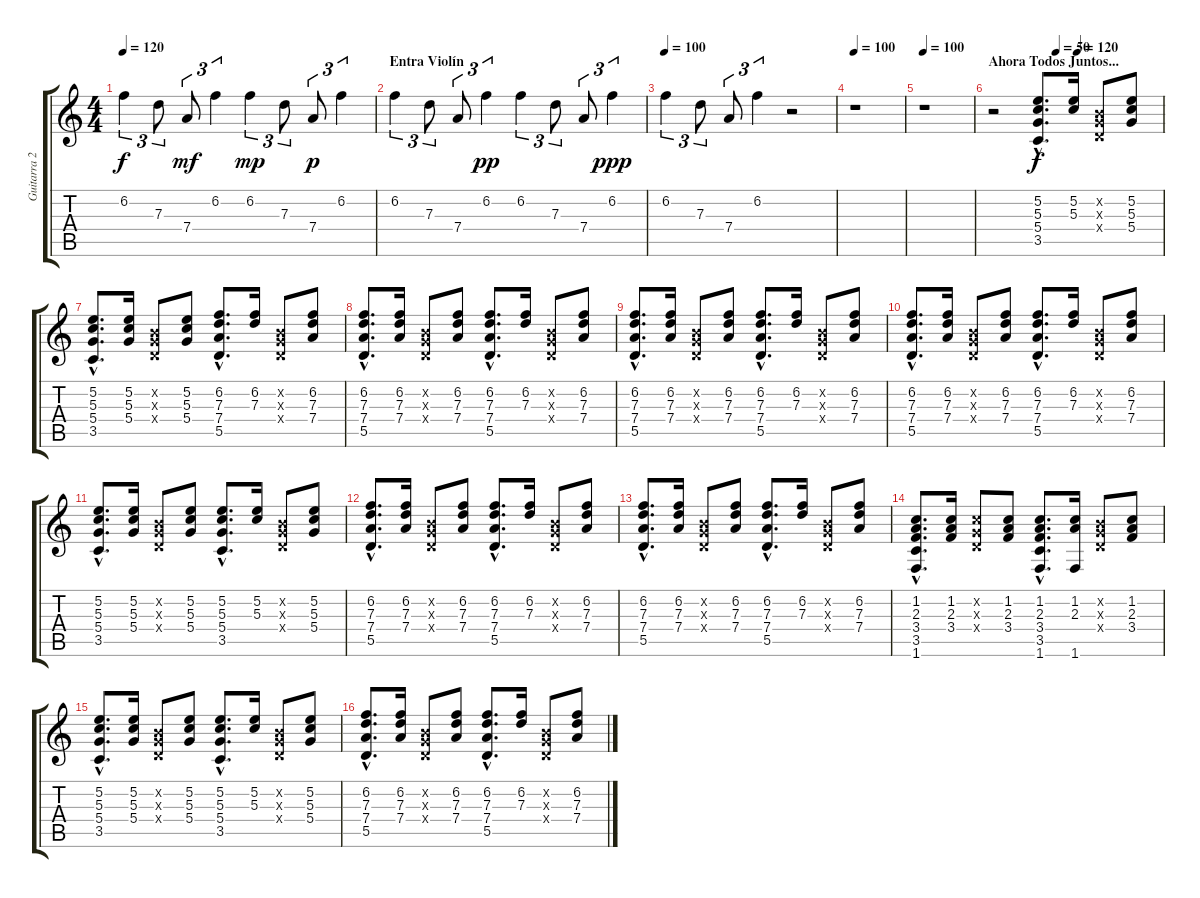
\track ("Guitarra 2 - Frank" "Guitarra 2") {instrument electricguitarclean}
\staff {score tabs}
\tuning (E4 B3 G3 D3 A2 E2) {hide}
\ts (4 4)
\tempo 120
\clef g2
\ks c
6.2.4{tu (3 2) dy f} 7.3.8{tu (3 2)} 7.4.8{tu (3 2) dy mf} 6.2.4{tu (3 2)} 6.2.4{tu (3 2) dy mp} 7.3.8{tu (3 2)} 7.4.8{tu (3 2) dy p} 6.2.4{tu (3 2)} |
\section ("" "Entra Violín")
6.2.4{tu (3 2)} 7.3.8{tu (3 2)} 7.4.8{tu (3 2)} 6.2.4{tu (3 2) dy pp} 6.2.4{tu (3 2)} 7.3.8{tu (3 2)} 7.4.8{tu (3 2)} 6.2.4{tu (3 2) dy ppp} |
\tempo 100
6.2.4{tu (3 2)} 7.3.8{tu (3 2)} 7.4.8{tu (3 2)} 6.2.4{tu (3 2)} r.2 |
\tempo 100
r.1 |
\tempo 100
r.1 |
\section ("" "Ahora Todos Juntos...")
\tempo (50 0.375)
\tempo (120 0.5)
r.2 (5.2{hac} 5.3{hac} 5.4{hac} 3.5{hac}).8{d dy f} (5.2 5.3).16 (0.2{x} 0.3{x} 0.4{x}).8 (5.2 5.3 5.4).8 |
(5.2{hac} 5.3{hac} 5.4{hac} 3.5{hac}).8{d} (5.2 5.3 5.4).16 (0.2{x} 0.3{x} 0.4{x}).8 (5.2 5.3 5.4).8 (6.2{hac} 7.3{hac} 7.4{hac} 5.5{hac}).8{d} (6.2 7.3).16 (0.2{x} 0.3{x} 0.4{x}).8 (6.2 7.3 7.4).8 |
(6.2{hac} 7.3{hac} 7.4{hac} 5.5{hac}).8{d} (6.2 7.3 7.4).16 (0.2{x} 0.3{x} 0.4{x}).8 (6.2 7.3 7.4).8 (6.2{hac} 7.3{hac} 7.4{hac} 5.5{hac}).8{d} (6.2 7.3).16 (0.2{x} 0.3{x} 0.4{x}).8 (6.2 7.3 7.4).8 |
(6.2{hac} 7.3{hac} 7.4{hac} 5.5{hac}).8{d} (6.2 7.3 7.4).16 (0.2{x} 0.3{x} 0.4{x}).8 (6.2 7.3 7.4).8 (6.2{hac} 7.3{hac} 7.4{hac} 5.5{hac}).8{d} (6.2 7.3).16 (0.2{x} 0.3{x} 0.4{x}).8 (6.2 7.3 7.4).8 |
(6.2{hac} 7.3{hac} 7.4{hac} 5.5{hac}).8{d} (6.2 7.3 7.4).16 (0.2{x} 0.3{x} 0.4{x}).8 (6.2 7.3 7.4).8 (6.2{hac} 7.3{hac} 7.4{hac} 5.5{hac}).8{d} (6.2 7.3).16 (0.2{x} 0.3{x} 0.4{x}).8 (6.2 7.3 7.4).8 |
(5.2{hac} 5.3{hac} 5.4{hac} 3.5{hac}).8{d} (5.2 5.3 5.4).16 (0.2{x} 0.3{x} 0.4{x}).8 (5.2 5.3 5.4).8 (5.2{hac} 5.3{hac} 5.4{hac} 3.5{hac}).8{d} (5.2 5.3).16 (0.2{x} 0.3{x} 0.4{x}).8 (5.2 5.3 5.4).8 |
(6.2{hac} 7.3{hac} 7.4{hac} 5.5{hac}).8{d} (6.2 7.3 7.4).16 (0.2{x} 0.3{x} 0.4{x}).8 (6.2 7.3 7.4).8 (6.2{hac} 7.3{hac} 7.4{hac} 5.5{hac}).8{d} (6.2 7.3).16 (0.2{x} 0.3{x} 0.4{x}).8 (6.2 7.3 7.4).8 |
(6.2{hac} 7.3{hac} 7.4{hac} 5.5{hac}).8{d} (6.2 7.3 7.4).16 (0.2{x} 0.3{x} 0.4{x}).8 (6.2 7.3 7.4).8 (6.2{hac} 7.3{hac} 7.4{hac} 5.5{hac}).8{d} (6.2 7.3).16 (0.2{x} 0.3{x} 0.4{x}).8 (6.2 7.3 7.4).8 |
(1.2{hac} 2.3{hac} 3.4{hac} 3.5{hac} 1.6{hac}).8{d} (1.2 2.3 3.4).16 (1.2{x} 0.3{x} 0.4{x}).8 (1.2 2.3 3.4).8 (1.2{hac} 2.3{hac} 3.4{hac} 3.5{hac} 1.6{hac}).8{d} (1.2 2.3 1.6).16 (0.2{x} 0.3{x} 0.4{x}).8 (1.2 2.3 3.4).8 |
(5.2{hac} 5.3{hac} 5.4{hac} 3.5{hac}).8{d} (5.2 5.3 5.4).16 (0.2{x} 0.3{x} 0.4{x}).8 (5.2 5.3 5.4).8 (5.2{hac} 5.3{hac} 5.4{hac} 3.5{hac}).8{d} (5.2 5.3).16 (0.2{x} 0.3{x} 0.4{x}).8 (5.2 5.3 5.4).8 |
(6.2{hac} 7.3{hac} 7.4{hac} 5.5{hac}).8{d} (6.2 7.3 7.4).16 (0.2{x} 0.3{x} 0.4{x}).8 (6.2 7.3 7.4).8 (6.2{hac} 7.3{hac} 7.4{hac} 5.5{hac}).8{d} (6.2 7.3).16 (0.2{x} 0.3{x} 0.4{x}).8 (6.2 7.3 7.4).8
